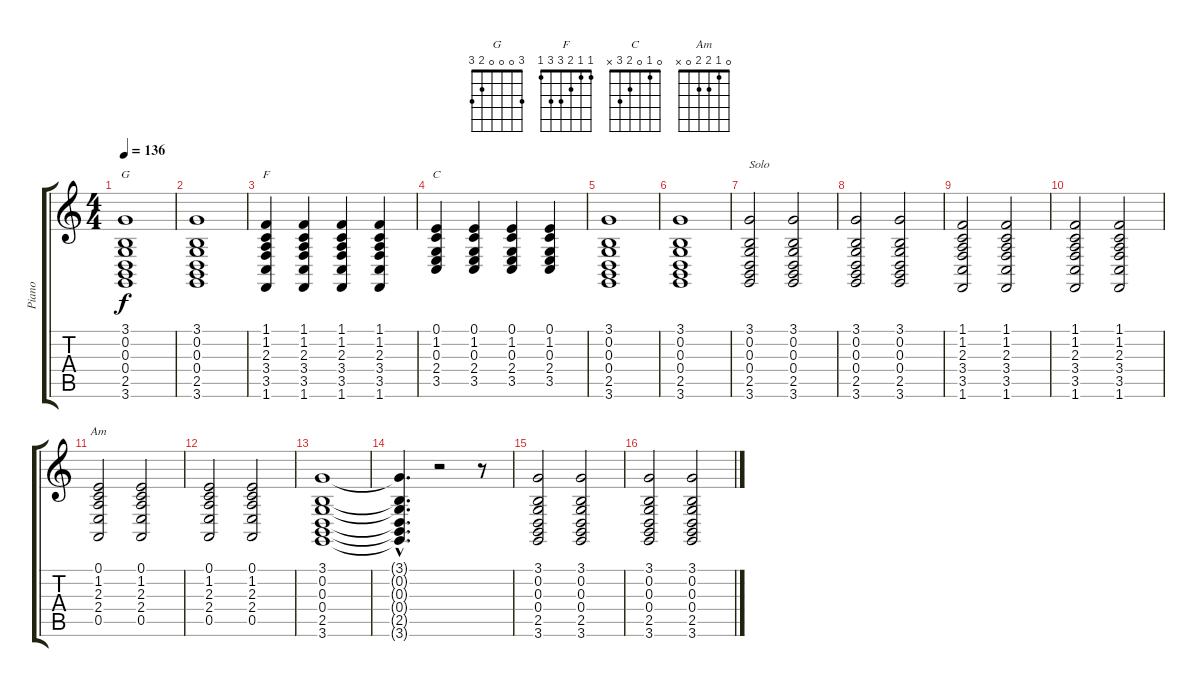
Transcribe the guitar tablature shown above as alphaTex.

\track ("Piano" "Piano") {instrument acousticgrandpiano}
\staff {score tabs}
\tuning (E4 B3 G3 D3 A2 E2) {hide}
\chord ("G" 3 0 0 0 2 3)
\chord ("F" 1 1 2 3 3 1)
\chord ("C" 0 1 0 2 3 x)
\chord ("Am" 0 1 2 2 0 x)
\ts (4 4)
\tempo 136
\clef g2
\ks c
(3.1 0.2 0.3 0.4 2.5 3.6).1{ch "G" dy f} |
(3.1 0.2 0.3 0.4 2.5 3.6).1 |
(1.1 1.2 2.3 3.4 3.5 1.6).4{ch "F"} (1.1 1.2 2.3 3.4 3.5 1.6).4 (1.1 1.2 2.3 3.4 3.5 1.6).4 (1.1 1.2 2.3 3.4 3.5 1.6).4 |
(0.1 1.2 0.3 2.4 3.5).4{ch "C"} (0.1 1.2 0.3 2.4 3.5).4 (0.1 1.2 0.3 2.4 3.5).4 (0.1 1.2 0.3 2.4 3.5).4 |
(3.1 0.2 0.3 0.4 2.5 3.6).1 |
(3.1 0.2 0.3 0.4 2.5 3.6).1 |
(3.1 0.2 0.3 0.4 2.5 3.6).2{txt "Solo"} (3.1 0.2 0.3 0.4 2.5 3.6).2 |
(3.1 0.2 0.3 0.4 2.5 3.6).2 (3.1 0.2 0.3 0.4 2.5 3.6).2 |
(1.1 1.2 2.3 3.4 3.5 1.6).2 (1.1 1.2 2.3 3.4 3.5 1.6).2 |
(1.1 1.2 2.3 3.4 3.5 1.6).2 (1.1 1.2 2.3 3.4 3.5 1.6).2 |
(0.1 1.2 2.3 2.4 0.5).2{ch "Am"} (0.1 1.2 2.3 2.4 0.5).2 |
(0.1 1.2 2.3 2.4 0.5).2 (0.1 1.2 2.3 2.4 0.5).2 |
(3.1 0.2 0.3 0.4 2.5 3.6).1 |
(3.1{hac t} 0.2{hac t} 0.3{hac t} 0.4{hac t} 2.5{hac t} 3.6{hac t}).4{d} r.2 r.8 |
(3.1 0.2 0.3 0.4 2.5 3.6).2 (3.1 0.2 0.3 0.4 2.5 3.6).2 |
(3.1 0.2 0.3 0.4 2.5 3.6).2 (3.1 0.2 0.3 0.4 2.5 3.6).2
